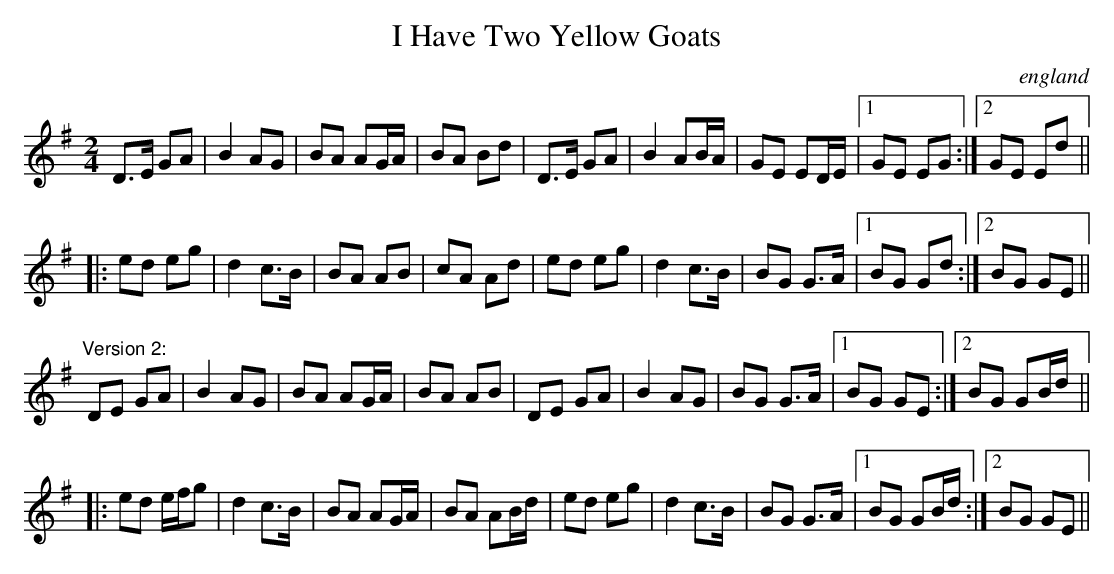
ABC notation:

X:1
T:I Have Two Yellow Goats
O:england
M:2/4
L:1/8
K:G
D>E GA|B2 AG|BA AG/A/|BA Bd|D>E GA|B2 AB/A/|GE ED/E/|1 GE EG:|2 GE Ed||
|:ed eg|d2 c>B|BA AB|cA Ad|ed eg|d2 c>B|BG G>A|1 BG Gd:|2 BG GE||
"Version 2:"
DE GA|B2 AG|BA AG/A/|BA AB|DE GA|B2 AG|BG G>A|1 BG GE:|2 BG GB/d/||
|:ed e/f/g|d2 c>B|BA AG/A/|BA AB/d/|ed eg|d2 c>B|BG G>A|1 BG GB/d/:|2 BG GE||
